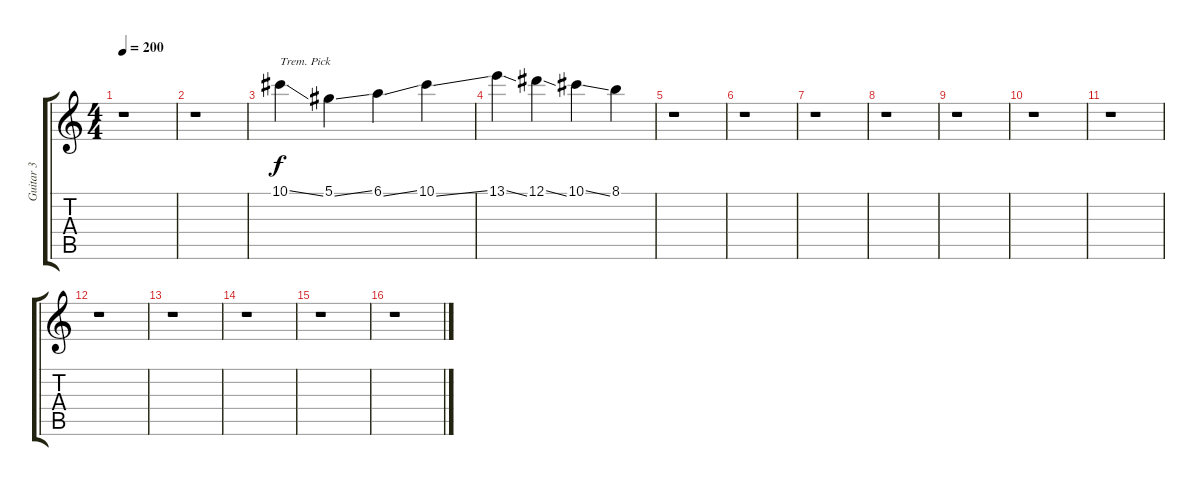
\track ("Guitar 3" "Guitar 3") {instrument distortionguitar}
\staff {score tabs}
\tuning (Eb4 Bb3 Gb3 Db3 Ab2 Eb2) {hide}
\ts (4 4)
\tempo 200
\clef g2
\ks c
r.1{dy f} |
r.1 |
10.1{ss}.4{txt "Trem. Pick"} 5.1{ss}.4 6.1{ss}.4 10.1{ss}.4 |
13.1{ss}.4 12.1{ss}.4 10.1{ss}.4 8.1.4 |
r.1 |
r.1 |
r.1 |
r.1 |
r.1 |
r.1 |
r.1 |
r.1 |
r.1 |
r.1 |
r.1 |
r.1
